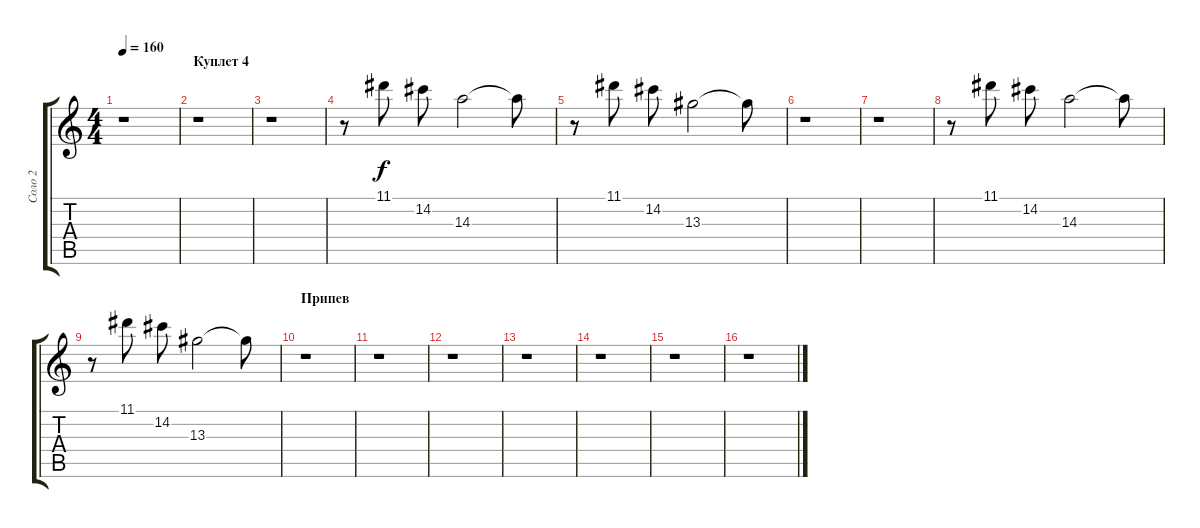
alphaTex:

\track ("Соло 2" "Соло 2") {instrument overdrivenguitar}
\staff {score tabs}
\tuning (E4 B3 G3 D3 A2 E2) {hide}
\ts (4 4)
\tempo 160
\clef g2
\ks c
r.1{dy f} |
\section ("" "Куплет 4")
r.1 |
r.1 |
r.8{balance 8} 11.1.8 14.2.8 14.3.2 14.3{t}.8 |
r.8 11.1.8 14.2.8 13.3.2 13.3{t}.8 |
r.1 |
r.1 |
r.8 11.1.8 14.2.8 14.3.2 14.3{t}.8 |
r.8 11.1.8 14.2.8 13.3.2 13.3{t}.8 |
\section ("" "Припев")
r.1 |
r.1 |
r.1 |
r.1 |
r.1 |
r.1 |
r.1
